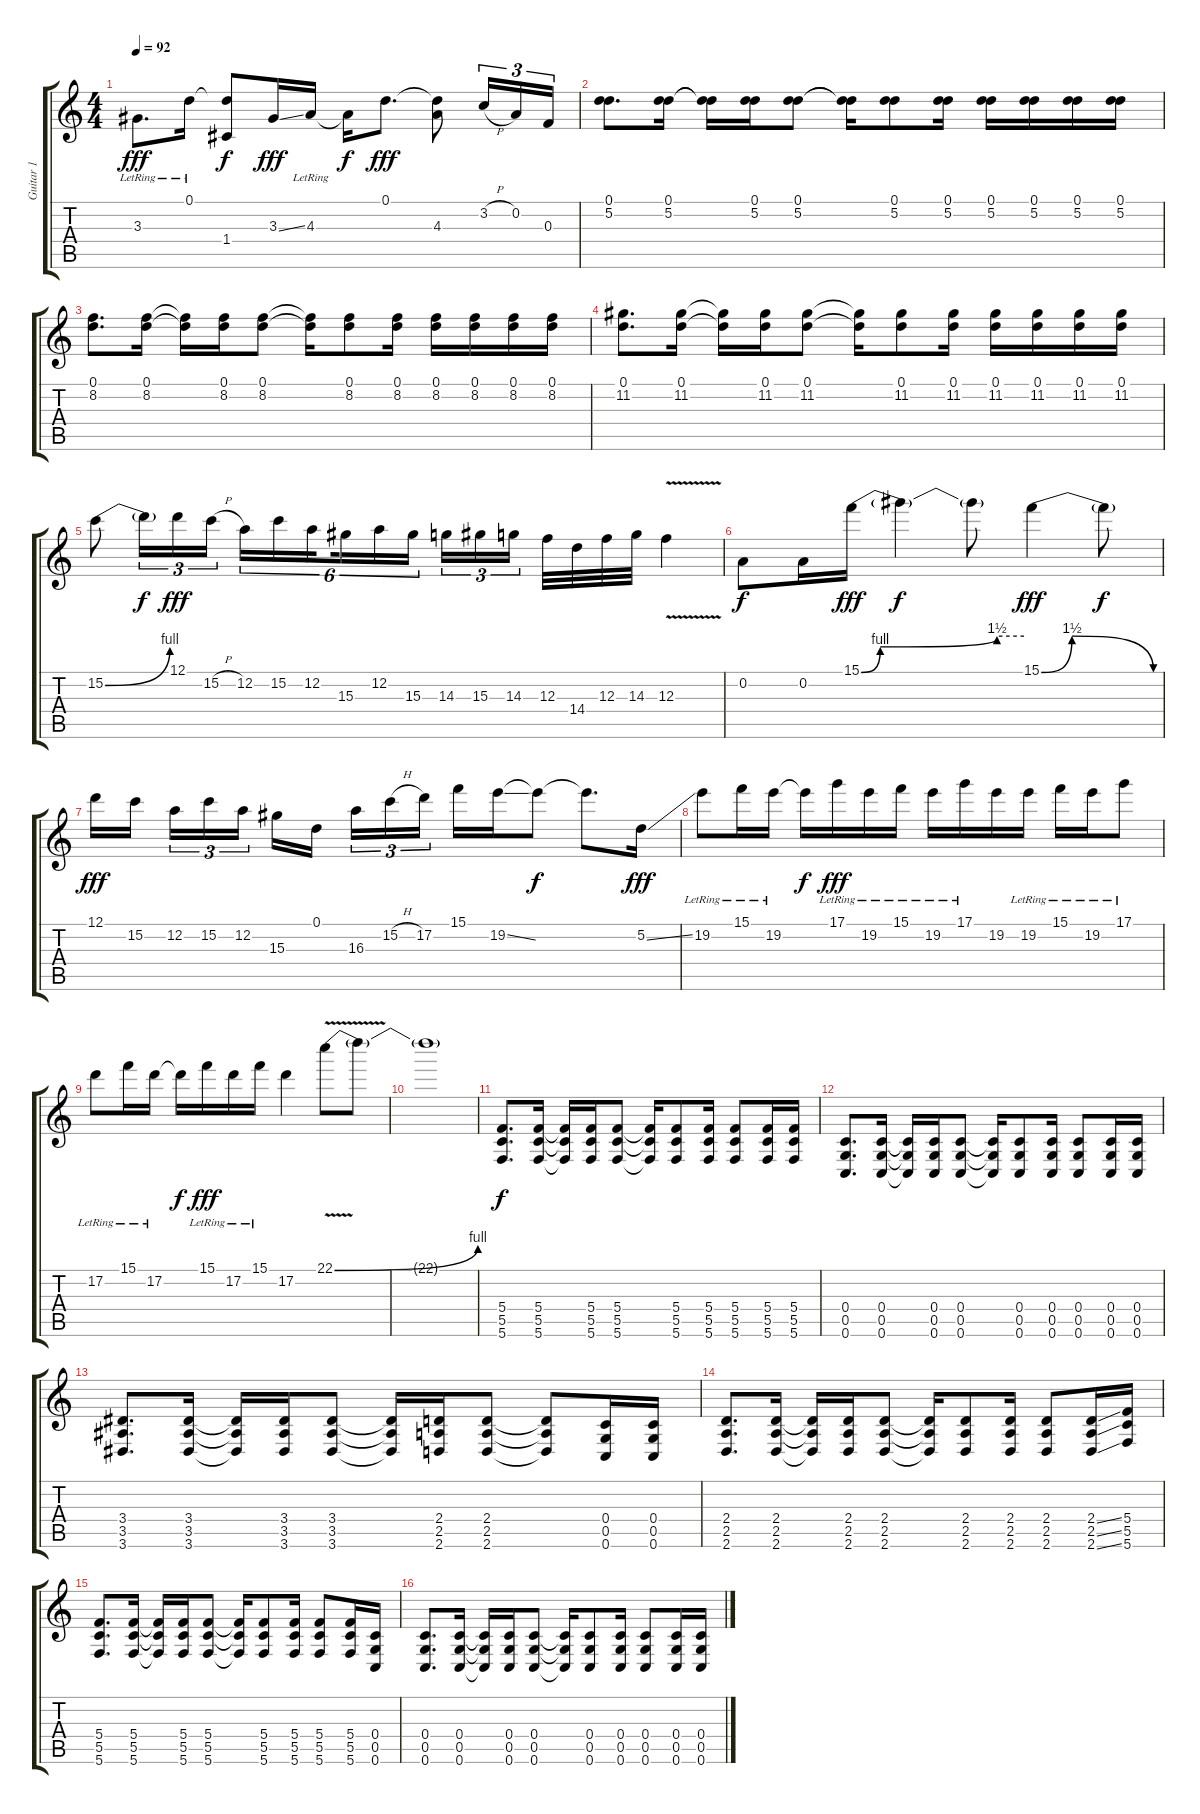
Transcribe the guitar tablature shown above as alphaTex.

\track ("Guitar 1" "Guitar 1") {instrument distortionguitar}
\staff {score tabs}
\tuning (D4 A3 F3 C3 G2 C2) {hide}
\ts (4 4)
\tempo 92
\clef g2
\ks c
3.3{lr}.8{d dy fff} 0.1{lr}.16 (0.1{t} 1.4{t}).8{dy f} 3.3{ss}.16{dy fff} 4.3{lr}.16 4.3{t}.16{dy f} 0.1.8{d dy fff} (0.1{t} 4.3).8 3.2{h}.16{tu (3 2)} 0.2.16{tu (3 2)} 0.3.16{tu (3 2)} |
(0.1 5.2).8{d} (0.1 5.2).16 (0.1{t} 5.2{t}).16 (0.1 5.2).16 (0.1 5.2).8 (0.1{t} 5.2{t}).16 (0.1 5.2).8 (0.1 5.2).16 (0.1 5.2).16 (0.1 5.2).16 (0.1 5.2).16 (0.1 5.2).16 |
(0.1 8.2).8{d} (0.1 8.2).16 (0.1{t} 8.2{t}).16 (0.1 8.2).16 (0.1 8.2).8 (0.1{t} 8.2{t}).16 (0.1 8.2).8 (0.1 8.2).16 (0.1 8.2).16 (0.1 8.2).16 (0.1 8.2).16 (0.1 8.2).16 |
(0.1 11.2).8{d} (0.1 11.2).16 (0.1{t} 11.2{t}).16 (0.1 11.2).16 (0.1 11.2).8 (0.1{t} 11.2{t}).16 (0.1 11.2).8 (0.1 11.2).16 (0.1 11.2).16 (0.1 11.2).16 (0.1 11.2).16 (0.1 11.2).16 |
15.2{be (bend 0 0 60 4)}.8 15.2{t}.16{tu (3 2) dy f} 12.1.16{tu (3 2) dy fff} 15.2{h}.16{tu (3 2)} 12.2.16{tu (6 4)} 15.2.16{tu (6 4)} 12.2.16{tu (6 4) beam splitsecondary} 15.3.16{tu (6 4)} 12.2.16{tu (6 4)} 15.3.16{tu (6 4)} 14.3.16{tu (3 2)} 15.3.16{tu (3 2)} 14.3.16{tu (3 2) beam splitsecondary} 12.3.32 14.4.32 12.3.32 14.3.32 12.3{v}.4 |
0.2.8{dy f} 0.2.16 15.1{be (custom 0 0 7 4 50 6 60 6)}.16{dy fff} 15.1{t}.4{dy f} 15.1{t}.8 15.1{be (custom 0 0 15 6 55 0 60 0)}.4{dy fff} 15.1{t}.8{dy f} |
12.1.16{dy fff} 15.2.16{beam splitsecondary} 12.2.16{tu (3 2)} 15.2.16{tu (3 2)} 12.2.16{tu (3 2)} 15.3.16 0.1.16{beam splitsecondary} 16.3.16{tu (3 2)} 15.2{h}.16{tu (3 2)} 17.2.16{tu (3 2)} 15.1.16 19.2{ss}.16 19.2{t}.8{dy f} 19.2{t}.8{d} 5.2{ss}.16{dy fff} |
19.2{lr}.8 15.1{lr}.16 19.2{lr}.16 19.2{t}.16{dy f} 17.1{lr}.16{dy fff} 19.2{lr}.16 15.1{lr}.16 19.2{lr}.16 17.1{lr}.16 19.2.16 19.2{lr}.16 15.1{lr}.16 19.2{lr}.16 17.1{lr}.8 |
17.2{lr}.8 15.1{lr}.16 17.2{lr}.16 17.2{t}.16{dy f} 15.1{lr}.16{dy fff} 17.2{lr}.16 15.1{lr}.16 17.2.4 22.1{be (bend 0 0 60 4) v}.8 22.1{t}.8 |
22.1{t}.1 |
(5.4 5.5 5.6).8{d dy f} (5.4 5.5 5.6).16 (5.4{t} 5.5{t} 5.6{t}).16 (5.4 5.5 5.6).16 (5.4 5.5 5.6).8 (5.4{t} 5.5{t} 5.6{t}).16 (5.4 5.5 5.6).8 (5.4 5.5 5.6).16 (5.4 5.5 5.6).8 (5.4 5.5 5.6).16 (5.4 5.5 5.6).16 |
(0.4 0.5 0.6).8{d} (0.4 0.5 0.6).16 (0.4{t} 0.5{t} 0.6{t}).16 (0.4 0.5 0.6).16 (0.4 0.5 0.6).8 (0.4{t} 0.5{t} 0.6{t}).16 (0.4 0.5 0.6).8 (0.4 0.5 0.6).16 (0.4 0.5 0.6).8 (0.4 0.5 0.6).16 (0.4 0.5 0.6).16 |
(3.4 3.5 3.6).8{d} (3.4 3.5 3.6).16 (3.4{t} 3.5{t} 3.6{t}).16 (3.4 3.5 3.6).16 (3.4 3.5 3.6).8 (3.4{t} 3.5{t} 3.6{t}).16 (2.4 2.5 2.6).16 (2.4 2.5 2.6).8 (2.4{t} 2.5{t} 2.6{t}).8 (0.4 0.5 0.6).16 (0.4 0.5 0.6).16 |
(2.4 2.5 2.6).8{d} (2.4 2.5 2.6).16 (2.4{t} 2.5{t} 2.6{t}).16 (2.4 2.5 2.6).16 (2.4 2.5 2.6).8 (2.4{t} 2.5{t} 2.6{t}).16 (2.4 2.5 2.6).8 (2.4 2.5 2.6).16 (2.4 2.5 2.6).8 (2.4{ss} 2.5{ss} 2.6{ss}).16 (5.4 5.5 5.6).16 |
(5.4 5.5 5.6).8{d} (5.4 5.5 5.6).16 (5.4{t} 5.5{t} 5.6{t}).16 (5.4 5.5 5.6).16 (5.4 5.5 5.6).8 (5.4{t} 5.5{t} 5.6{t}).16 (5.4 5.5 5.6).8 (5.4 5.5 5.6).16 (5.4 5.5 5.6).8 (5.4 5.5 5.6).16 (0.4 0.5 0.6).16 |
(0.4 0.5 0.6).8{d} (0.4 0.5 0.6).16 (0.4{t} 0.5{t} 0.6{t}).16 (0.4 0.5 0.6).16 (0.4 0.5 0.6).8 (0.4{t} 0.5{t} 0.6{t}).16 (0.4 0.5 0.6).8 (0.4 0.5 0.6).16 (0.4 0.5 0.6).8 (0.4 0.5 0.6).16 (0.4 0.5 0.6).16
